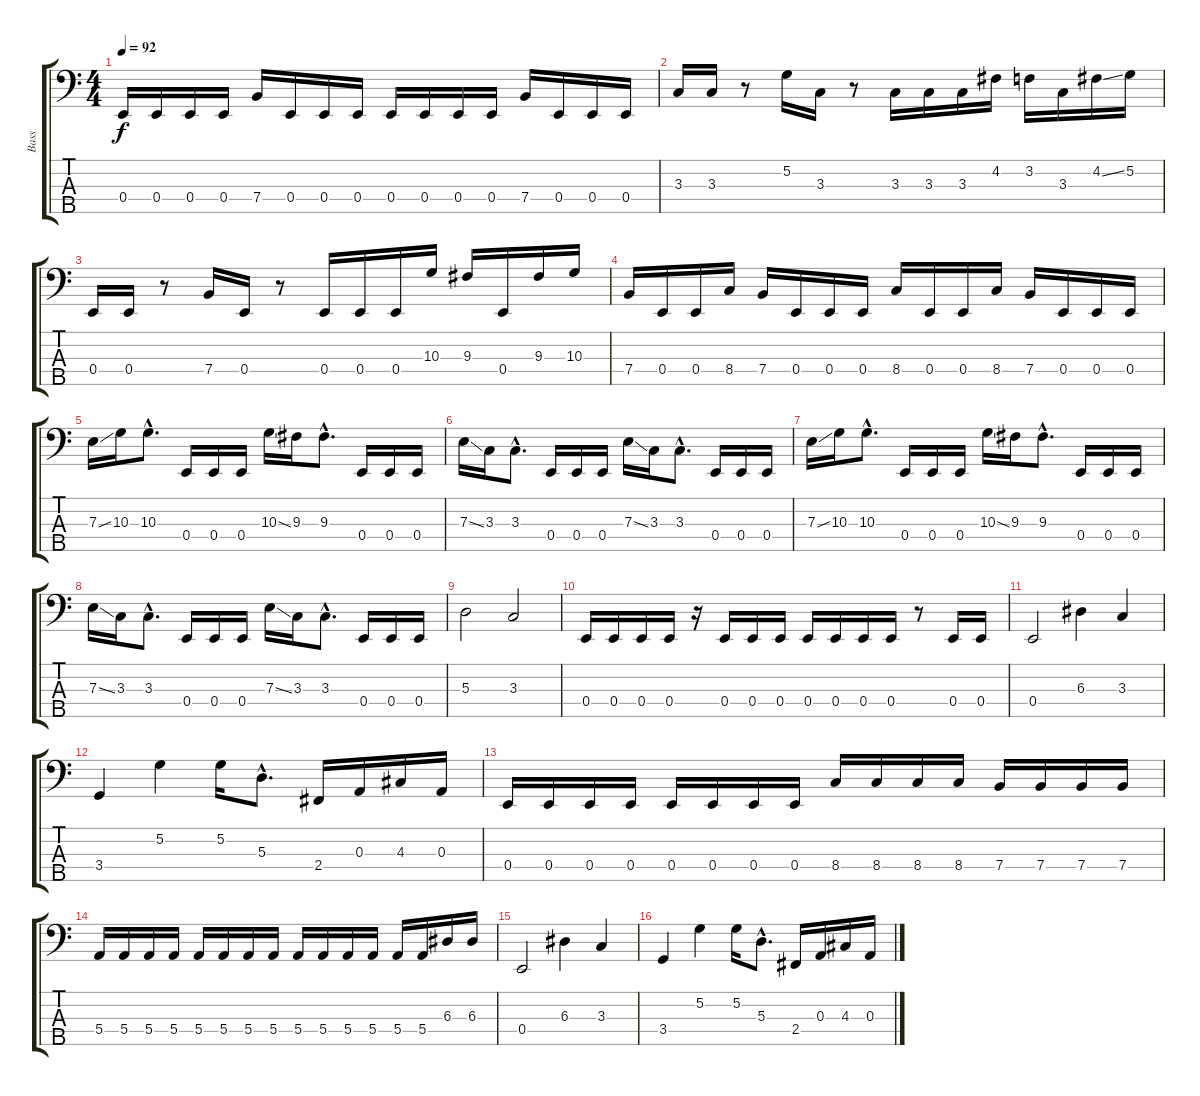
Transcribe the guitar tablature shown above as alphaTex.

\track ("Bass" "Bass") {instrument electricbassfinger}
\staff {score tabs}
\tuning (G2 D2 A1 E1 B0) {hide}
\ts (4 4)
\tempo 92
\clef f4
\ks c
0.4.16{dy f} 0.4.16 0.4.16 0.4.16 7.4.16 0.4.16 0.4.16 0.4.16 0.4.16 0.4.16 0.4.16 0.4.16 7.4.16 0.4.16 0.4.16 0.4.16 |
3.3.16 3.3.16 r.8 5.2.16 3.3.16 r.8 3.3.16 3.3.16 3.3.16 4.2.16 3.2.16 3.3.16 4.2{ss}.16 5.2.16 |
0.4.16 0.4.16 r.8 7.4.16 0.4.16 r.8 0.4.16 0.4.16 0.4.16 10.3.16 9.3.16 0.4.16 9.3.16 10.3.16 |
7.4.16 0.4.16 0.4.16 8.4.16 7.4.16 0.4.16 0.4.16 0.4.16 8.4.16 0.4.16 0.4.16 8.4.16 7.4.16 0.4.16 0.4.16 0.4.16 |
7.3{ss}.16 10.3.16 10.3{hac}.8{d} 0.4.16 0.4.16 0.4.16 10.3{ss}.16 9.3.16 9.3{hac}.8{d} 0.4.16 0.4.16 0.4.16 |
7.3{ss}.16 3.3.16 3.3{hac}.8{d} 0.4.16 0.4.16 0.4.16 7.3{ss}.16 3.3.16 3.3{hac}.8{d} 0.4.16 0.4.16 0.4.16 |
7.3{ss}.16 10.3.16 10.3{hac}.8{d} 0.4.16 0.4.16 0.4.16 10.3{ss}.16 9.3.16 9.3{hac}.8{d} 0.4.16 0.4.16 0.4.16 |
7.3{ss}.16 3.3.16 3.3{hac}.8{d} 0.4.16 0.4.16 0.4.16 7.3{ss}.16 3.3.16 3.3{hac}.8{d} 0.4.16 0.4.16 0.4.16 |
5.3.2 3.3.2 |
0.4.16 0.4.16 0.4.16 0.4.16 r.16 0.4.16 0.4.16 0.4.16 0.4.16 0.4.16 0.4.16 0.4.16 r.8 0.4.16 0.4.16 |
0.4.2 6.3.4 3.3.4 |
3.4.4 5.2.4 5.2.16 5.3{hac}.8{d} 2.4.16 0.3.16 4.3.16 0.3.16 |
0.4.16 0.4.16 0.4.16 0.4.16 0.4.16 0.4.16 0.4.16 0.4.16 8.4.16 8.4.16 8.4.16 8.4.16 7.4.16 7.4.16 7.4.16 7.4.16 |
5.4.16 5.4.16 5.4.16 5.4.16 5.4.16 5.4.16 5.4.16 5.4.16 5.4.16 5.4.16 5.4.16 5.4.16 5.4.16 5.4.16 6.3.16 6.3.16 |
0.4.2 6.3.4 3.3.4 |
3.4.4 5.2.4 5.2.16 5.3{hac}.8{d} 2.4.16 0.3.16 4.3.16 0.3.16
